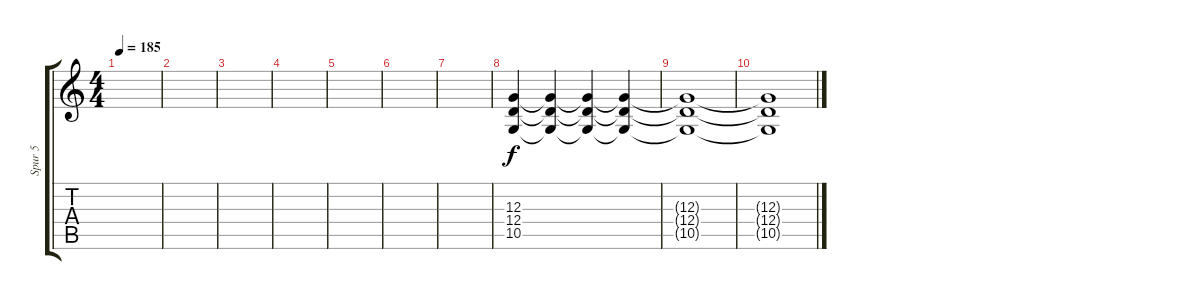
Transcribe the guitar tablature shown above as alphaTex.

\track ("Spur 5" "Spur 5") {instrument applause}
\staff {score tabs}
\tuning (E4 B3 G3 D3 A2 E2) {hide}
\ts (4 4)
\tempo 185
\clef g2
\ks c
|
|
|
|
|
|
|
(12.3 12.4 10.5).4{volume 8} (12.3{t} 12.4{t} 10.5{t}).4{volume 10} (12.3{t} 12.4{t} 10.5{t}).4{volume 12} (12.3{t} 12.4{t} 10.5{t}).4{volume 14} |
(12.3{t} 12.4{t} 10.5{t}).1{volume 16} |
(12.3{t} 12.4{t} 10.5{t}).1
